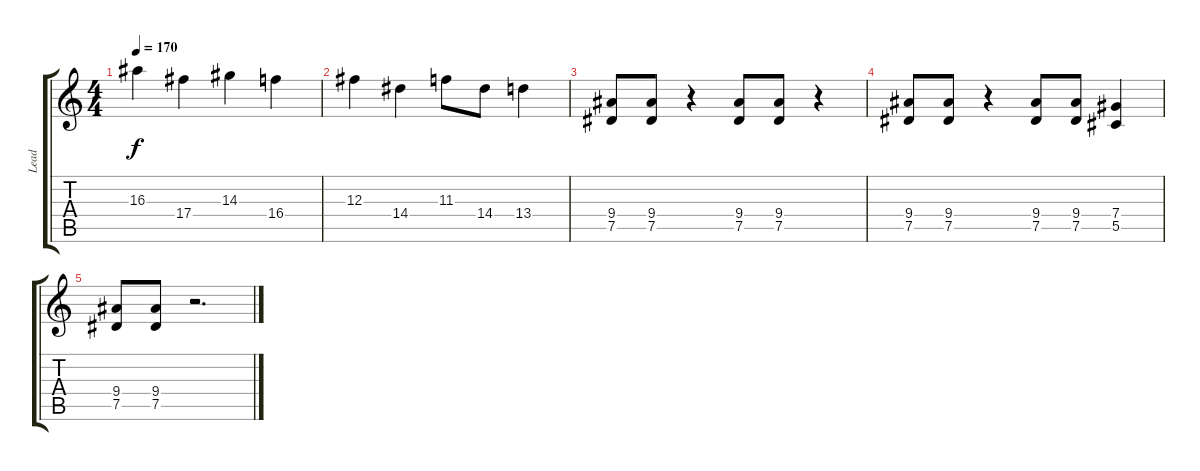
\track ("Lead" "Lead") {instrument distortionguitar}
\staff {score tabs}
\tuning (Eb4 Bb3 Gb3 Db3 Ab2 Eb2) {hide}
\ts (4 4)
\tempo 170
\clef g2
\ks c
16.3.4{dy f} 17.4.4 14.3.4 16.4.4 |
12.3.4 14.4.4 11.3.8 14.4.8 13.4.4 |
(9.4 7.5).8 (9.4 7.5).8 r.4 (9.4 7.5).8 (9.4 7.5).8 r.4 |
(9.4 7.5).8 (9.4 7.5).8 r.4 (9.4 7.5).8 (9.4 7.5).8 (7.4 5.5).4 |
(9.4 7.5).8 (9.4 7.5).8 r.2{d}
